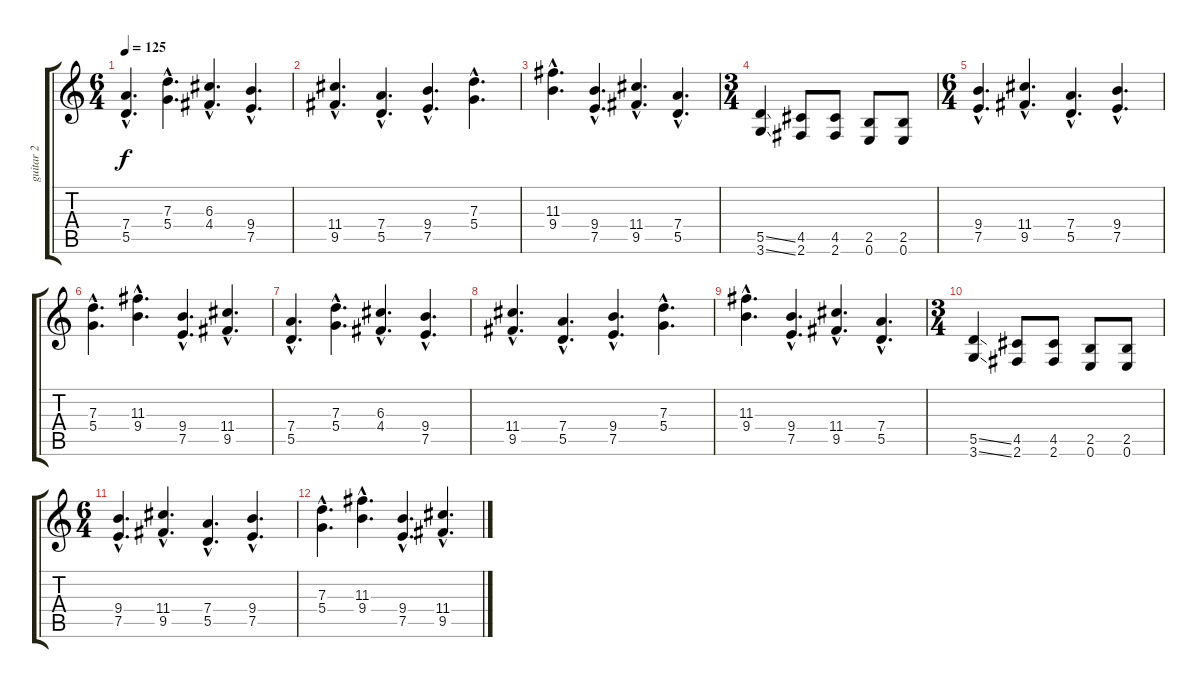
\track ("guitar 2" "guitar 2") {instrument distortionguitar}
\staff {score tabs}
\tuning (E4 B3 G3 D3 A2 E2) {hide}
\ts (6 4)
\tempo 125
\clef g2
\ks c
(7.4{hac} 5.5{hac}).4{d dy f} (7.3{hac} 5.4{hac}).4{d} (6.3{hac} 4.4{hac}).4{d} (9.4{hac} 7.5{hac}).4{d} |
(11.4{hac} 9.5{hac}).4{d} (7.4{hac} 5.5{hac}).4{d} (9.4{hac} 7.5{hac}).4{d} (7.3{hac} 5.4{hac}).4{d} |
(11.3{hac} 9.4{hac}).4{d} (9.4{hac} 7.5{hac}).4{d} (11.4{hac} 9.5{hac}).4{d} (7.4{hac} 5.5{hac}).4{d} |
\ts (3 4)
(5.5{ss} 3.6{ss}).4{volume 6} (4.5 2.6).8 (4.5 2.6).8 (2.5 0.6).8 (2.5 0.6).8 |
\ts (6 4)
(9.4{hac} 7.5{hac}).4{d} (11.4{hac} 9.5{hac}).4{d} (7.4{hac} 5.5{hac}).4{d} (9.4{hac} 7.5{hac}).4{d} |
(7.3{hac} 5.4{hac}).4{d} (11.3{hac} 9.4{hac}).4{d} (9.4{hac} 7.5{hac}).4{d} (11.4{hac} 9.5{hac}).4{d} |
(7.4{hac} 5.5{hac}).4{d volume 3} (7.3{hac} 5.4{hac}).4{d} (6.3{hac} 4.4{hac}).4{d} (9.4{hac} 7.5{hac}).4{d} |
(11.4{hac} 9.5{hac}).4{d} (7.4{hac} 5.5{hac}).4{d} (9.4{hac} 7.5{hac}).4{d} (7.3{hac} 5.4{hac}).4{d} |
(11.3{hac} 9.4{hac}).4{d} (9.4{hac} 7.5{hac}).4{d} (11.4{hac} 9.5{hac}).4{d} (7.4{hac} 5.5{hac}).4{d} |
\ts (3 4)
(5.5{ss} 3.6{ss}).4 (4.5 2.6).8 (4.5 2.6).8 (2.5 0.6).8 (2.5 0.6).8 |
\ts (6 4)
(9.4{hac} 7.5{hac}).4{d volume 0} (11.4{hac} 9.5{hac}).4{d} (7.4{hac} 5.5{hac}).4{d} (9.4{hac} 7.5{hac}).4{d} |
(7.3{hac} 5.4{hac}).4{d} (11.3{hac} 9.4{hac}).4{d} (9.4{hac} 7.5{hac}).4{d} (11.4{hac} 9.5{hac}).4{d}
